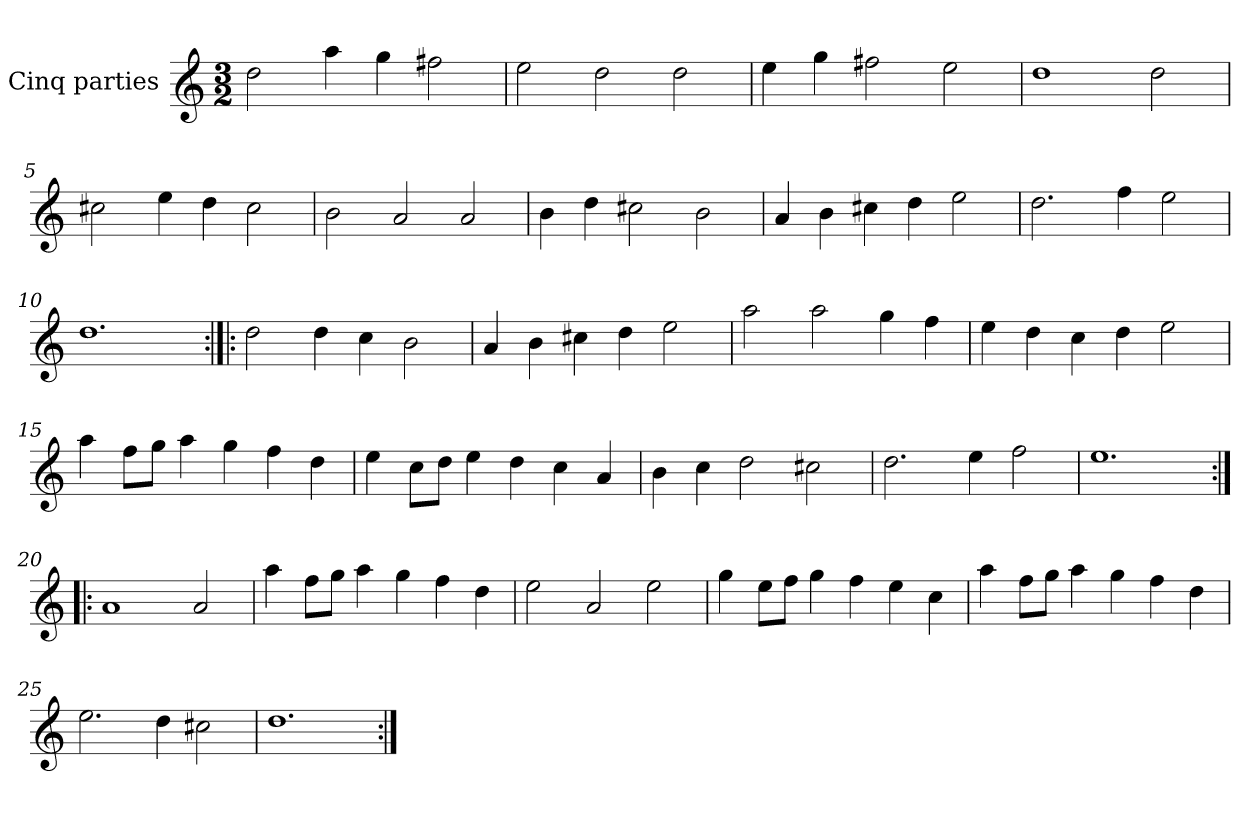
**kern
*part1
*staff1
*I"Cinq parties
*clefG2
*k[]
*M3/2
*MM180
=1
2dd\
4aa\
4gg\
2ff#X\
=2
2ee\
2dd\
2dd\
=3
4ee\
4gg\
2ff#X\
2ee\
=4
1dd
2dd\
=5
2cc#X\
4ee\
4dd\
2cc#\
=6
2b\
2a/
2a/
=7
4b\
4dd\
2cc#X\
2b\
=8
4a/
4b\
4cc#X\
4dd\
2ee\
=9
2.dd\
4ff\
2ee\
=10
1.dd
=11:|!|:
2dd\
4dd\
4cc\
2b\
=12
4a/
4b\
4cc#X\
4dd\
2ee\
=13
2aa\
2aa\
4gg\
4ff\
=14
4ee\
4dd\
4cc\
4dd\
2ee\
=15
4aa\
8ff\L
8gg\J
4aa\
4gg\
4ff\
4dd\
=16
4ee\
8cc\L
8dd\J
4ee\
4dd\
4cc\
4a/
=17
4b\
4cc\
2dd\
2cc#X\
=18
2.dd\
4ee\
2ff\
=19
1.ee
=20:|!|:
1a
2a/
=21
4aa\
8ff\L
8gg\J
4aa\
4gg\
4ff\
4dd\
=22
2ee\
2a/
2ee\
=23
4gg\
8ee\L
8ff\J
4gg\
4ff\
4ee\
4cc\
=24
4aa\
8ff\L
8gg\J
4aa\
4gg\
4ff\
4dd\
=25
2.ee\
4dd\
2cc#X\
=26
1.dd
=:|!
*-
